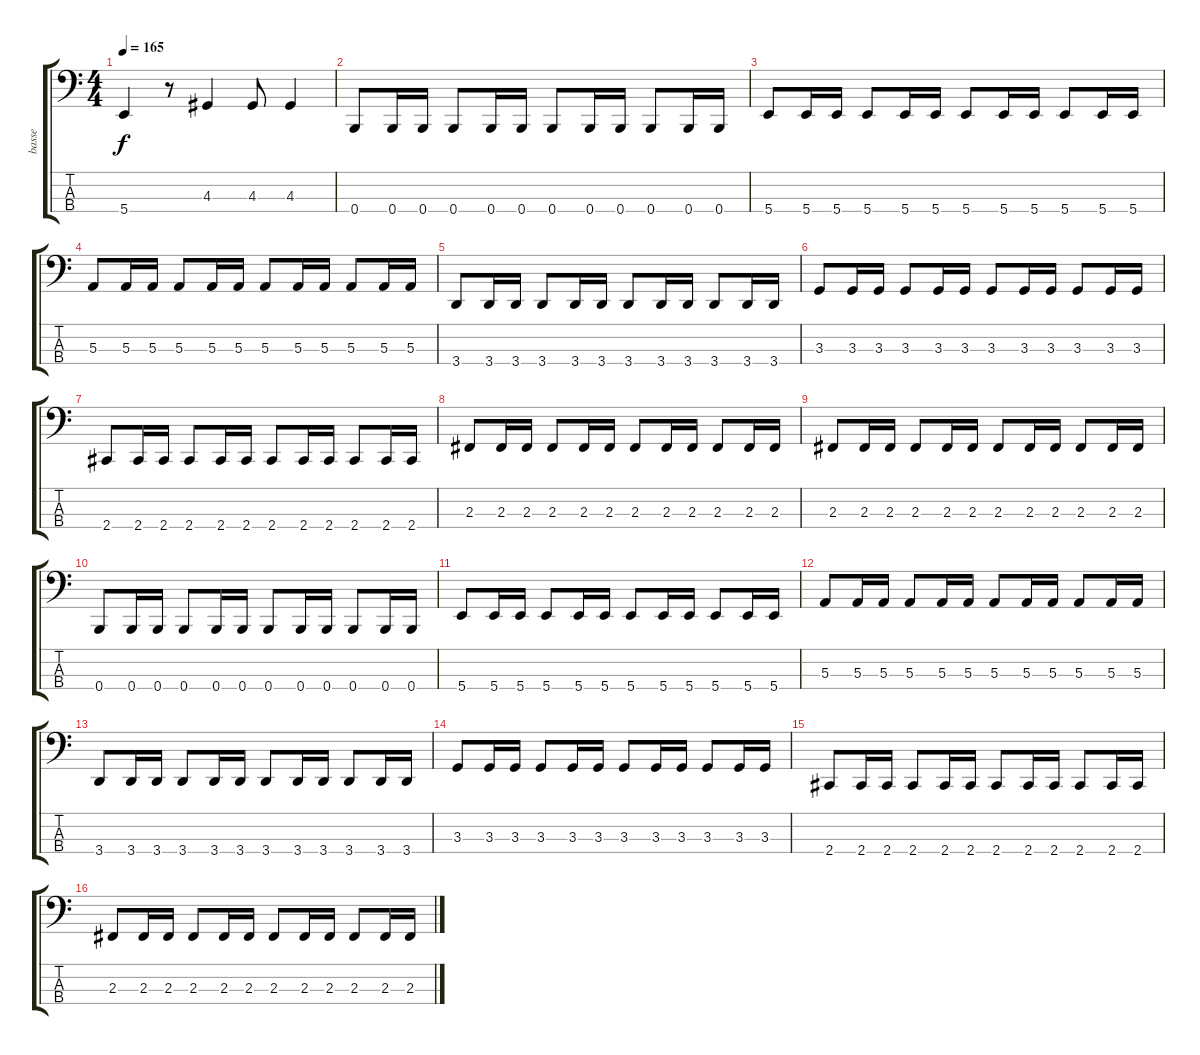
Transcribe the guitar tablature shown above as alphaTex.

\track ("basse" "basse") {instrument electricbasspick}
\staff {score tabs}
\tuning (D2 A1 E1 B0) {hide}
\ts (4 4)
\tempo 165
\clef f4
\ks c
5.4{t}.4{dy f} r.8 4.3.4 4.3.8 4.3.4 |
0.4.8 0.4.16 0.4.16 0.4.8 0.4.16 0.4.16 0.4.8 0.4.16 0.4.16 0.4.8 0.4.16 0.4.16 |
5.4.8 5.4.16 5.4.16 5.4.8 5.4.16 5.4.16 5.4.8 5.4.16 5.4.16 5.4.8 5.4.16 5.4.16 |
5.3.8 5.3.16 5.3.16 5.3.8 5.3.16 5.3.16 5.3.8 5.3.16 5.3.16 5.3.8 5.3.16 5.3.16 |
3.4.8 3.4.16 3.4.16 3.4.8 3.4.16 3.4.16 3.4.8 3.4.16 3.4.16 3.4.8 3.4.16 3.4.16 |
3.3.8 3.3.16 3.3.16 3.3.8 3.3.16 3.3.16 3.3.8 3.3.16 3.3.16 3.3.8 3.3.16 3.3.16 |
2.4.8 2.4.16 2.4.16 2.4.8 2.4.16 2.4.16 2.4.8 2.4.16 2.4.16 2.4.8 2.4.16 2.4.16 |
2.3.8 2.3.16 2.3.16 2.3.8 2.3.16 2.3.16 2.3.8 2.3.16 2.3.16 2.3.8 2.3.16 2.3.16 |
2.3.8 2.3.16 2.3.16 2.3.8 2.3.16 2.3.16 2.3.8 2.3.16 2.3.16 2.3.8 2.3.16 2.3.16 |
0.4.8 0.4.16 0.4.16 0.4.8 0.4.16 0.4.16 0.4.8 0.4.16 0.4.16 0.4.8 0.4.16 0.4.16 |
5.4.8 5.4.16 5.4.16 5.4.8 5.4.16 5.4.16 5.4.8 5.4.16 5.4.16 5.4.8 5.4.16 5.4.16 |
5.3.8 5.3.16 5.3.16 5.3.8 5.3.16 5.3.16 5.3.8 5.3.16 5.3.16 5.3.8 5.3.16 5.3.16 |
3.4.8 3.4.16 3.4.16 3.4.8 3.4.16 3.4.16 3.4.8 3.4.16 3.4.16 3.4.8 3.4.16 3.4.16 |
3.3.8 3.3.16 3.3.16 3.3.8 3.3.16 3.3.16 3.3.8 3.3.16 3.3.16 3.3.8 3.3.16 3.3.16 |
2.4.8 2.4.16 2.4.16 2.4.8 2.4.16 2.4.16 2.4.8 2.4.16 2.4.16 2.4.8 2.4.16 2.4.16 |
2.3.8 2.3.16 2.3.16 2.3.8 2.3.16 2.3.16 2.3.8 2.3.16 2.3.16 2.3.8 2.3.16 2.3.16
